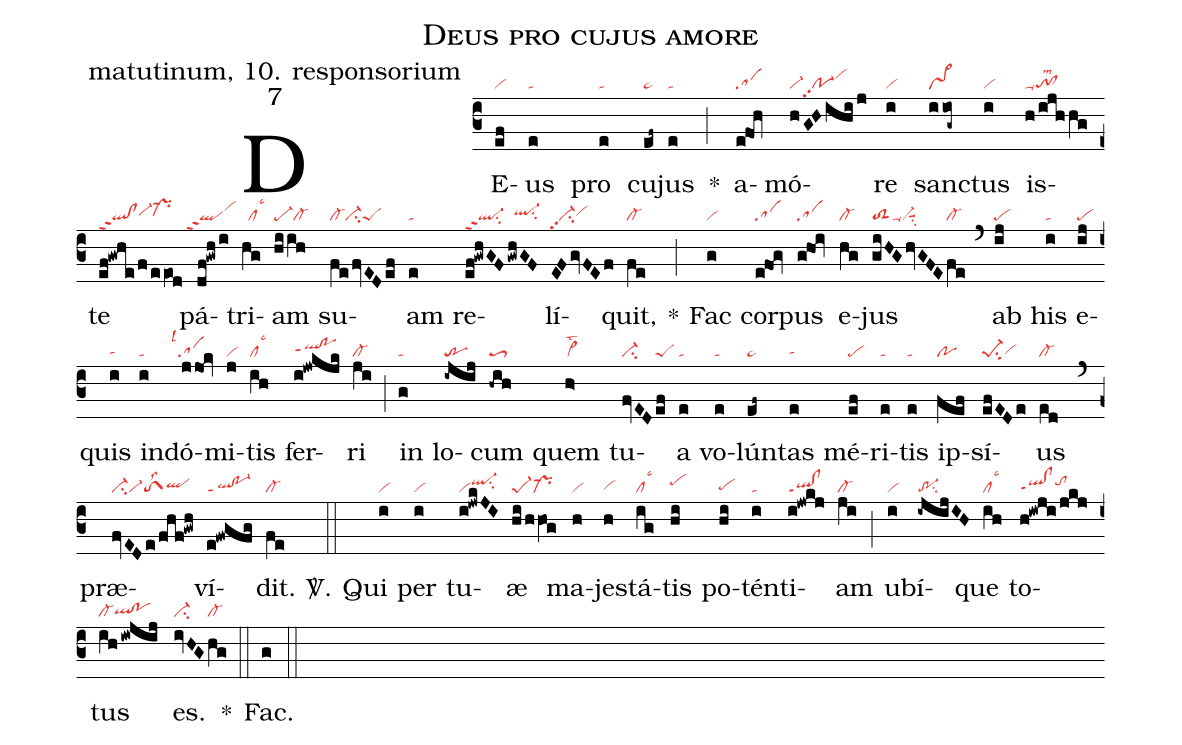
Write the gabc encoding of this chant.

name: Deus pro cujus amore;
office-part: matutinum, 10. responsorium;
mode: 7;
nabc-lines: 1;
%%
(c3)
DE(ef|vi)us(e|ta) pro(e|ta) cu(ef~|ta>)jus(e|ta) *(;)
a(efOh|sa)mó(h/GHihi/j|vi-po-1pp2vihj)re(i|vi) san(iiog~|vs>)ctus(i|vi) is(h/ijh/hg|ta-to!cllsm2)te(ef!gwhe/f/eeOd|ql!clppt2vi-hhpr-hh) pá(df!gwh/i|```qlppt2vihj)tri(hg|//cllsc3)am(hi/ih|pe-cl-) su(fefvEDef|cl-ci-peS)am(e|ta) re(ef!gwhGFgwhGF|ql-ppt2su2ql-hhsu2)lí(EFgvFEf|vi-pp2su2vihh)quit,(fe|cl-) *(;)
Fac(g|vi) cor(efOg|sa)pus(ghOi|sa) e(hg|cl-)jus(giHGhvGFE|toS2suu1vi-suu1su2|fe|cl-) (`)
ab(ij|pe) his(i|ta) e(ij|pe)quis(i|tahg) in(i|ta)dó(jjOk|```salsl1)mi(j|vi)tis(ih|cllsc3) fer(i!jwkjk|qlhh!pohhppt1)ri(ji|cl-) (;)
in(g|ta) lo(-ijij|tr)cum(-hih|toS3) quem(h>|vi>lst2) tu(fvED|ci-|ef|peS)a(e|ta) vo(e|ta)lún(ef~|ta>)tas(e|tahg) mé(ef|pe)ri(e|ta)tis(e|ta) ip(fef|po)sí(efEDe|pe-1su2vihg)us(ed|cl-) (`)
præ(fvEDe/fhf!gwh|ci-vi-toS1lss2qlhh)ví(e!fwgfg|ql!po-1ppt1)dit.(fe|cl-) <sp>V/</sp>.(::)
Qui(i|vi) per(i|vi) tu(i!jwkJI|viql-hisu2)æ(hi/hhOg|pe-1pr-) ma(h|vi)jes(h|vihg)tá(ig|cllsc3)tis(hi|pehi) po(hi|pehg)tén(i|ta)ti(i!jwkj|ql!clppt1)am(ji|cl-) (;)
u(i|vi)bí(-ijijIH|tr-1su2)que(ih|cllsc3) to(h!iwji/jkj|qlhg!clhgppt1tohi)tus(ih/iwjij|cl-qlhg!pohg) es.(ivHG|ci-|hg|cl-) *(::)
Fac.(g) (::)
